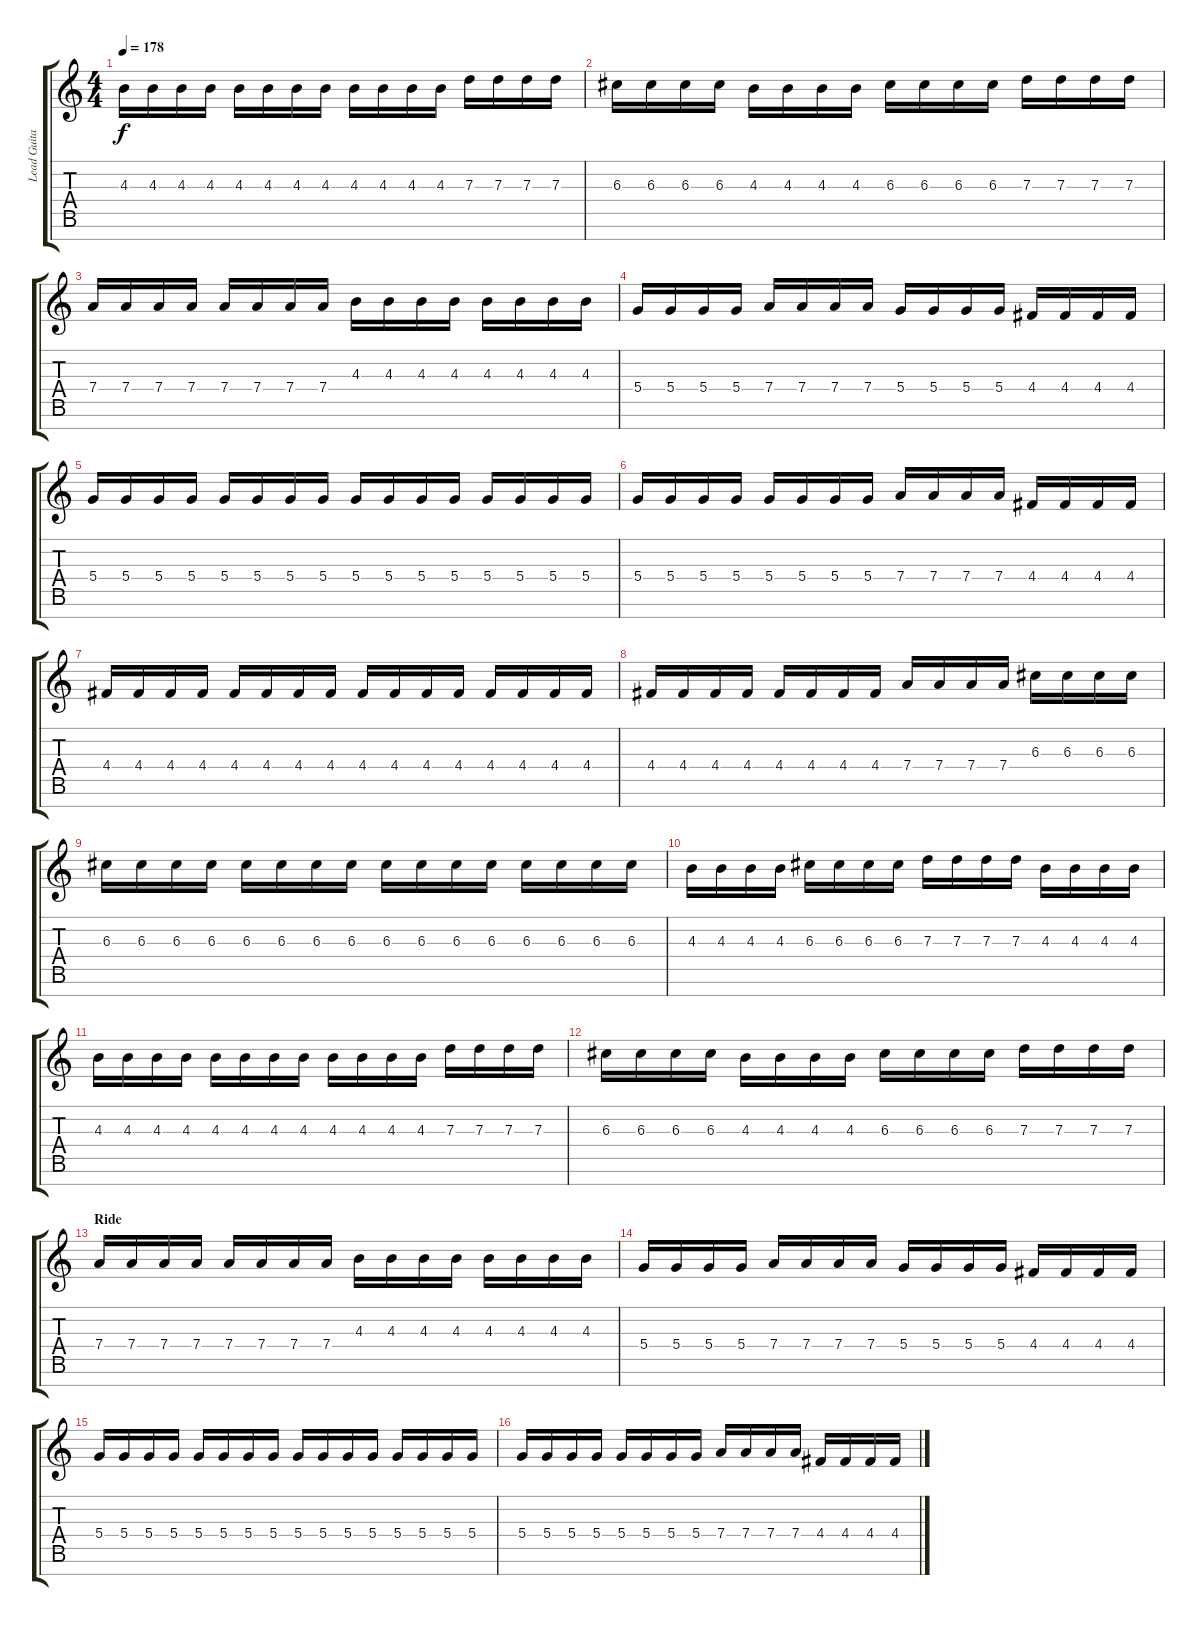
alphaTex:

\track ("Lead Guitar" "Lead Guita") {instrument overdrivenguitar}
\staff {score tabs}
\tuning (E4 B3 G3 D3 A2 E2 B1) {hide}
\ts (4 4)
\tempo 178
\clef g2
\ks c
4.3.16{dy f} 4.3.16 4.3.16 4.3.16 4.3.16 4.3.16 4.3.16 4.3.16 4.3.16 4.3.16 4.3.16 4.3.16 7.3.16 7.3.16 7.3.16 7.3.16 |
6.3.16 6.3.16 6.3.16 6.3.16 4.3.16 4.3.16 4.3.16 4.3.16 6.3.16 6.3.16 6.3.16 6.3.16 7.3.16 7.3.16 7.3.16 7.3.16 |
7.4.16 7.4.16 7.4.16 7.4.16 7.4.16 7.4.16 7.4.16 7.4.16 4.3.16 4.3.16 4.3.16 4.3.16 4.3.16 4.3.16 4.3.16 4.3.16 |
5.4.16 5.4.16 5.4.16 5.4.16 7.4.16 7.4.16 7.4.16 7.4.16 5.4.16 5.4.16 5.4.16 5.4.16 4.4.16 4.4.16 4.4.16 4.4.16 |
5.4.16 5.4.16 5.4.16 5.4.16 5.4.16 5.4.16 5.4.16 5.4.16 5.4.16 5.4.16 5.4.16 5.4.16 5.4.16 5.4.16 5.4.16 5.4.16 |
5.4.16 5.4.16 5.4.16 5.4.16 5.4.16 5.4.16 5.4.16 5.4.16 7.4.16 7.4.16 7.4.16 7.4.16 4.4.16 4.4.16 4.4.16 4.4.16 |
4.4.16 4.4.16 4.4.16 4.4.16 4.4.16 4.4.16 4.4.16 4.4.16 4.4.16 4.4.16 4.4.16 4.4.16 4.4.16 4.4.16 4.4.16 4.4.16 |
4.4.16 4.4.16 4.4.16 4.4.16 4.4.16 4.4.16 4.4.16 4.4.16 7.4.16 7.4.16 7.4.16 7.4.16 6.3.16 6.3.16 6.3.16 6.3.16 |
6.3.16 6.3.16 6.3.16 6.3.16 6.3.16 6.3.16 6.3.16 6.3.16 6.3.16 6.3.16 6.3.16 6.3.16 6.3.16 6.3.16 6.3.16 6.3.16 |
4.3.16 4.3.16 4.3.16 4.3.16 6.3.16 6.3.16 6.3.16 6.3.16 7.3.16 7.3.16 7.3.16 7.3.16 4.3.16 4.3.16 4.3.16 4.3.16 |
4.3.16 4.3.16 4.3.16 4.3.16 4.3.16 4.3.16 4.3.16 4.3.16 4.3.16 4.3.16 4.3.16 4.3.16 7.3.16 7.3.16 7.3.16 7.3.16 |
6.3.16 6.3.16 6.3.16 6.3.16 4.3.16 4.3.16 4.3.16 4.3.16 6.3.16 6.3.16 6.3.16 6.3.16 7.3.16 7.3.16 7.3.16 7.3.16 |
\section ("" "Ride")
7.4.16 7.4.16 7.4.16 7.4.16 7.4.16 7.4.16 7.4.16 7.4.16 4.3.16 4.3.16 4.3.16 4.3.16 4.3.16 4.3.16 4.3.16 4.3.16 |
5.4.16 5.4.16 5.4.16 5.4.16 7.4.16 7.4.16 7.4.16 7.4.16 5.4.16 5.4.16 5.4.16 5.4.16 4.4.16 4.4.16 4.4.16 4.4.16 |
5.4.16 5.4.16 5.4.16 5.4.16 5.4.16 5.4.16 5.4.16 5.4.16 5.4.16 5.4.16 5.4.16 5.4.16 5.4.16 5.4.16 5.4.16 5.4.16 |
5.4.16 5.4.16 5.4.16 5.4.16 5.4.16 5.4.16 5.4.16 5.4.16 7.4.16 7.4.16 7.4.16 7.4.16 4.4.16 4.4.16 4.4.16 4.4.16
